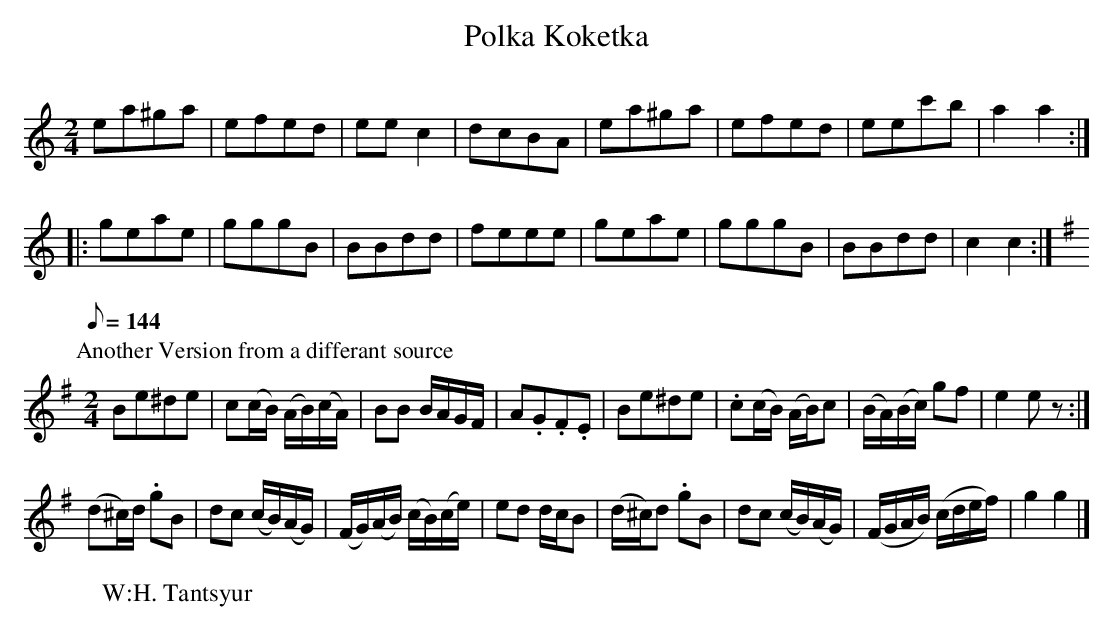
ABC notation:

X:1
T:Polka Koketka
Q:216
M:2/4
L:1/8
K:C
ea^ga | efed | ee c2 | dcBA | \
ea^ga | efed | eec'b | a2a2 :|
|: geae | gggB | BBdd | feee | \
geae | gggB | BBdd | c2c2 :|
P: Another Version from a differant source
K:G
Q:144
M:2/4
L:1/16
B2e2^d2e2 | c2(cB) (AB)(cA) | \
B2B2 BAGF | A2.G2.F2.E2 | \
B2e2^d2e2 | .c2(cB) (AB)c2 | \
(BA)(Bc) g2f2 | e4 e2 z2 :|
(d2^c)d .g2B2-|d2c2 (cB)(AG) | \
(FG)(AB) (cB)(ce) | e2d2 dcB2 | \
(d^c)d2 .g2B2-|d2c2 (cB)(AG) | \
(FGAB) (cdef) | g4 g4 |]
W:W:H. Tantsyur
